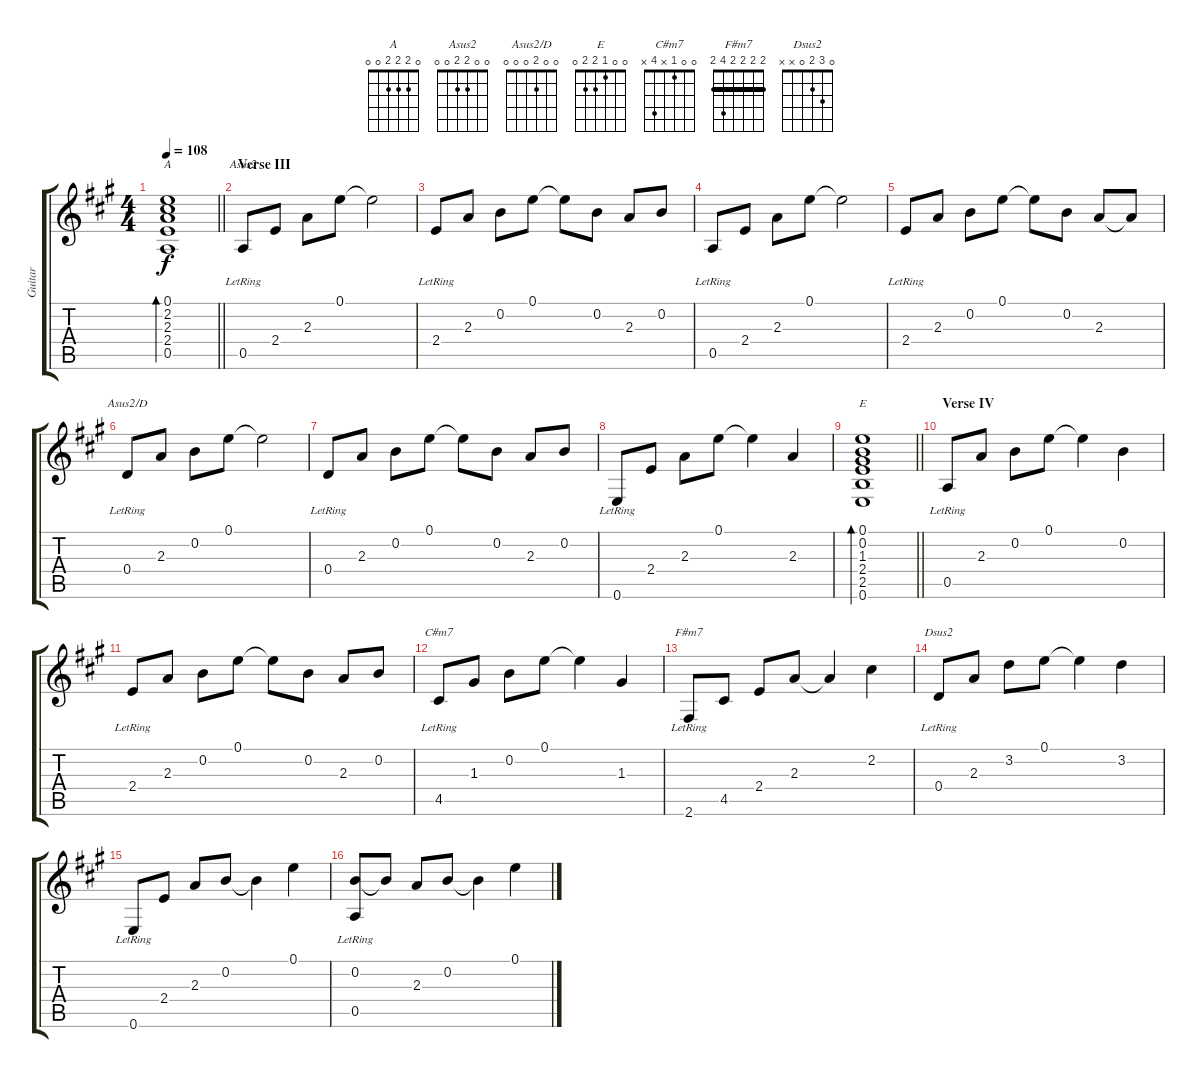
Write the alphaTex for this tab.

\track ("Guitar" "Guitar") {instrument electricguitarjazz}
\staff {score tabs}
\tuning (E4 B3 G3 D3 A2 E2) {hide}
\chord ("A" 0 2 2 2 0 0)
\chord ("Asus2" 0 0 2 2 0 0)
\chord ("Asus2/D" 0 0 2 0 0 0)
\chord ("E" 0 0 1 2 2 0)
\chord ("C#m7" 0 0 1 x 4 x)
\chord ("F#m7" 2 2 2 2 4 2) {barre 2}
\chord ("Dsus2" 0 3 2 0 x x)
\ts (4 4)
\tempo 108
\clef g2
\barLineRight lightlight
\ks a
(0.1 2.2 2.3 2.4 0.5).1{bd 480 ch "A" dy f} |
\section ("" "Verse III")
0.5{lr}.8{ch "Asus2"} 2.4.8 2.3.8 0.1.8 0.1{t}.2 |
2.4{lr}.8 2.3.8 0.2.8 0.1.8 0.1{t}.8 0.2.8 2.3.8 0.2.8 |
0.5{lr}.8 2.4.8 2.3.8 0.1.8 0.1{t}.2 |
2.4{lr}.8 2.3.8 0.2.8 0.1.8 0.1{t}.8 0.2.8 2.3.8 2.3{t}.8 |
0.4{lr}.8{ch "Asus2/D"} 2.3.8 0.2.8 0.1.8 0.1{t}.2 |
0.4{lr}.8 2.3.8 0.2.8 0.1.8 0.1{t}.8 0.2.8 2.3.8 0.2.8 |
0.6{lr}.8 2.4.8 2.3.8 0.1.8 0.1{t}.4 2.3.4 |
\barLineRight lightlight
(0.1 0.2 1.3 2.4 2.5 0.6).1{bd 480 ch "E"} |
\section ("" "Verse IV")
0.5{lr}.8 2.3.8 0.2.8 0.1.8 0.1{t}.4 0.2.4 |
2.4{lr}.8 2.3.8 0.2.8 0.1.8 0.1{t}.8 0.2.8 2.3.8 0.2.8 |
4.5{lr}.8{ch "C#m7"} 1.3.8 0.2.8 0.1.8 0.1{t}.4 1.3.4 |
2.6{lr}.8{ch "F#m7"} 4.5.8 2.4.8 2.3.8 2.3{t}.4 2.2.4 |
0.4{lr}.8{ch "Dsus2"} 2.3.8 3.2.8 0.1.8 0.1{t}.4 3.2.4 |
0.6{lr}.8 2.4.8 2.3.8 0.2.8 0.2{t}.4 0.1.4 |
(0.2 0.5{lr}).8 0.2{t}.8 2.3.8 0.2.8 0.2{t}.4 0.1.4
